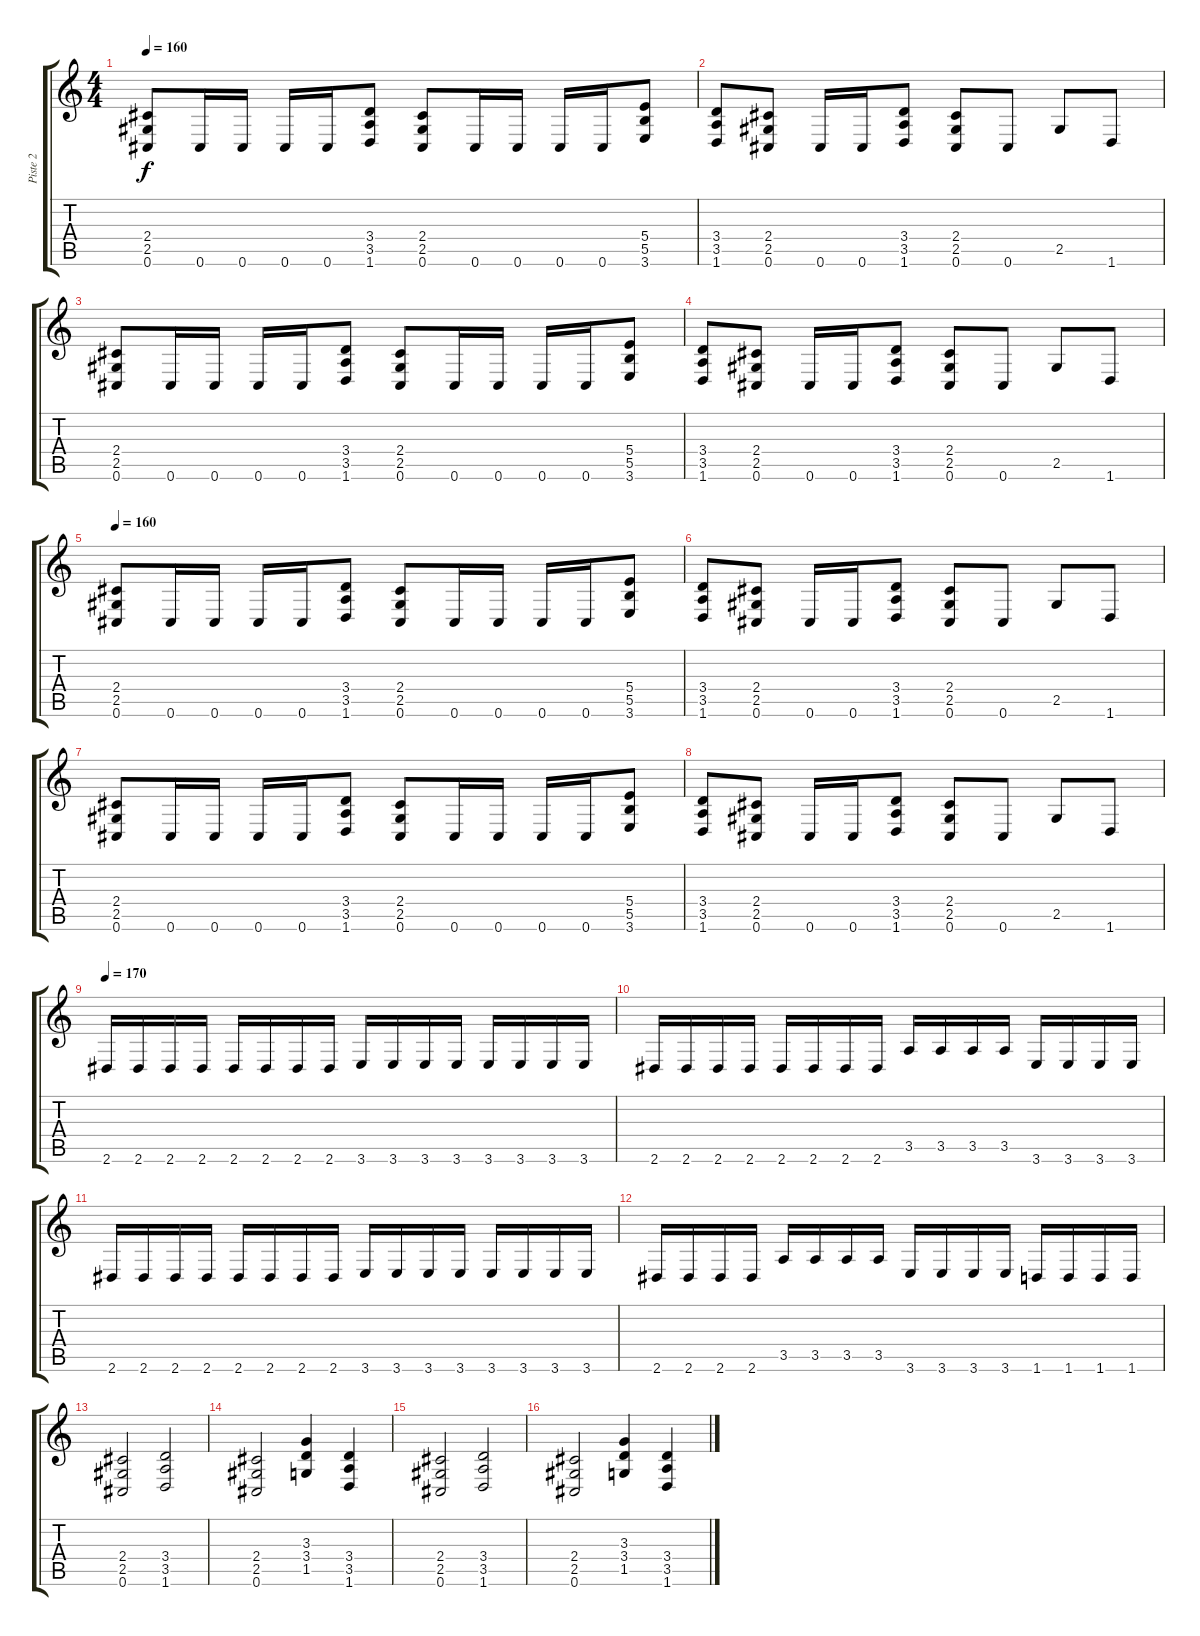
\track ("Piste 2" "Piste 2") {instrument distortionguitar}
\staff {score tabs}
\tuning (Db4 Ab3 E3 B2 Gb2 Db2) {hide}
\ts (4 4)
\tempo 160
\clef g2
\ks c
(2.4 2.5 0.6).8{dy f} 0.6.16 0.6.16 0.6.16 0.6.16 (3.4 3.5 1.6).8 (2.4 2.5 0.6).8 0.6.16 0.6.16 0.6.16 0.6.16 (5.4 5.5 3.6).8 |
(3.4 3.5 1.6).8 (2.4 2.5 0.6).8 0.6.16 0.6.16 (3.4 3.5 1.6).8 (2.4 2.5 0.6).8 0.6.8 2.5.8 1.6.8 |
(2.4 2.5 0.6).8 0.6.16 0.6.16 0.6.16 0.6.16 (3.4 3.5 1.6).8 (2.4 2.5 0.6).8 0.6.16 0.6.16 0.6.16 0.6.16 (5.4 5.5 3.6).8 |
(3.4 3.5 1.6).8 (2.4 2.5 0.6).8 0.6.16 0.6.16 (3.4 3.5 1.6).8 (2.4 2.5 0.6).8 0.6.8 2.5.8 1.6.8 |
\tempo 160
(2.4 2.5 0.6).8 0.6.16 0.6.16 0.6.16 0.6.16 (3.4 3.5 1.6).8 (2.4 2.5 0.6).8 0.6.16 0.6.16 0.6.16 0.6.16 (5.4 5.5 3.6).8 |
(3.4 3.5 1.6).8 (2.4 2.5 0.6).8 0.6.16 0.6.16 (3.4 3.5 1.6).8 (2.4 2.5 0.6).8 0.6.8 2.5.8 1.6.8 |
(2.4 2.5 0.6).8 0.6.16 0.6.16 0.6.16 0.6.16 (3.4 3.5 1.6).8 (2.4 2.5 0.6).8 0.6.16 0.6.16 0.6.16 0.6.16 (5.4 5.5 3.6).8 |
(3.4 3.5 1.6).8 (2.4 2.5 0.6).8 0.6.16 0.6.16 (3.4 3.5 1.6).8 (2.4 2.5 0.6).8 0.6.8 2.5.8 1.6.8 |
\tempo 170
2.6.16 2.6.16 2.6.16 2.6.16 2.6.16 2.6.16 2.6.16 2.6.16 3.6.16 3.6.16 3.6.16 3.6.16 3.6.16 3.6.16 3.6.16 3.6.16 |
2.6.16 2.6.16 2.6.16 2.6.16 2.6.16 2.6.16 2.6.16 2.6.16 3.5.16 3.5.16 3.5.16 3.5.16 3.6.16 3.6.16 3.6.16 3.6.16 |
2.6.16 2.6.16 2.6.16 2.6.16 2.6.16 2.6.16 2.6.16 2.6.16 3.6.16 3.6.16 3.6.16 3.6.16 3.6.16 3.6.16 3.6.16 3.6.16 |
2.6.16 2.6.16 2.6.16 2.6.16 3.5.16 3.5.16 3.5.16 3.5.16 3.6.16 3.6.16 3.6.16 3.6.16 1.6.16 1.6.16 1.6.16 1.6.16 |
(2.4 2.5 0.6).2 (3.4 3.5 1.6).2 |
(2.4 2.5 0.6).2 (3.3 3.4 1.5).4 (3.4 3.5 1.6).4 |
(2.4 2.5 0.6).2 (3.4 3.5 1.6).2 |
(2.4 2.5 0.6).2 (3.3 3.4 1.5).4 (3.4 3.5 1.6).4
